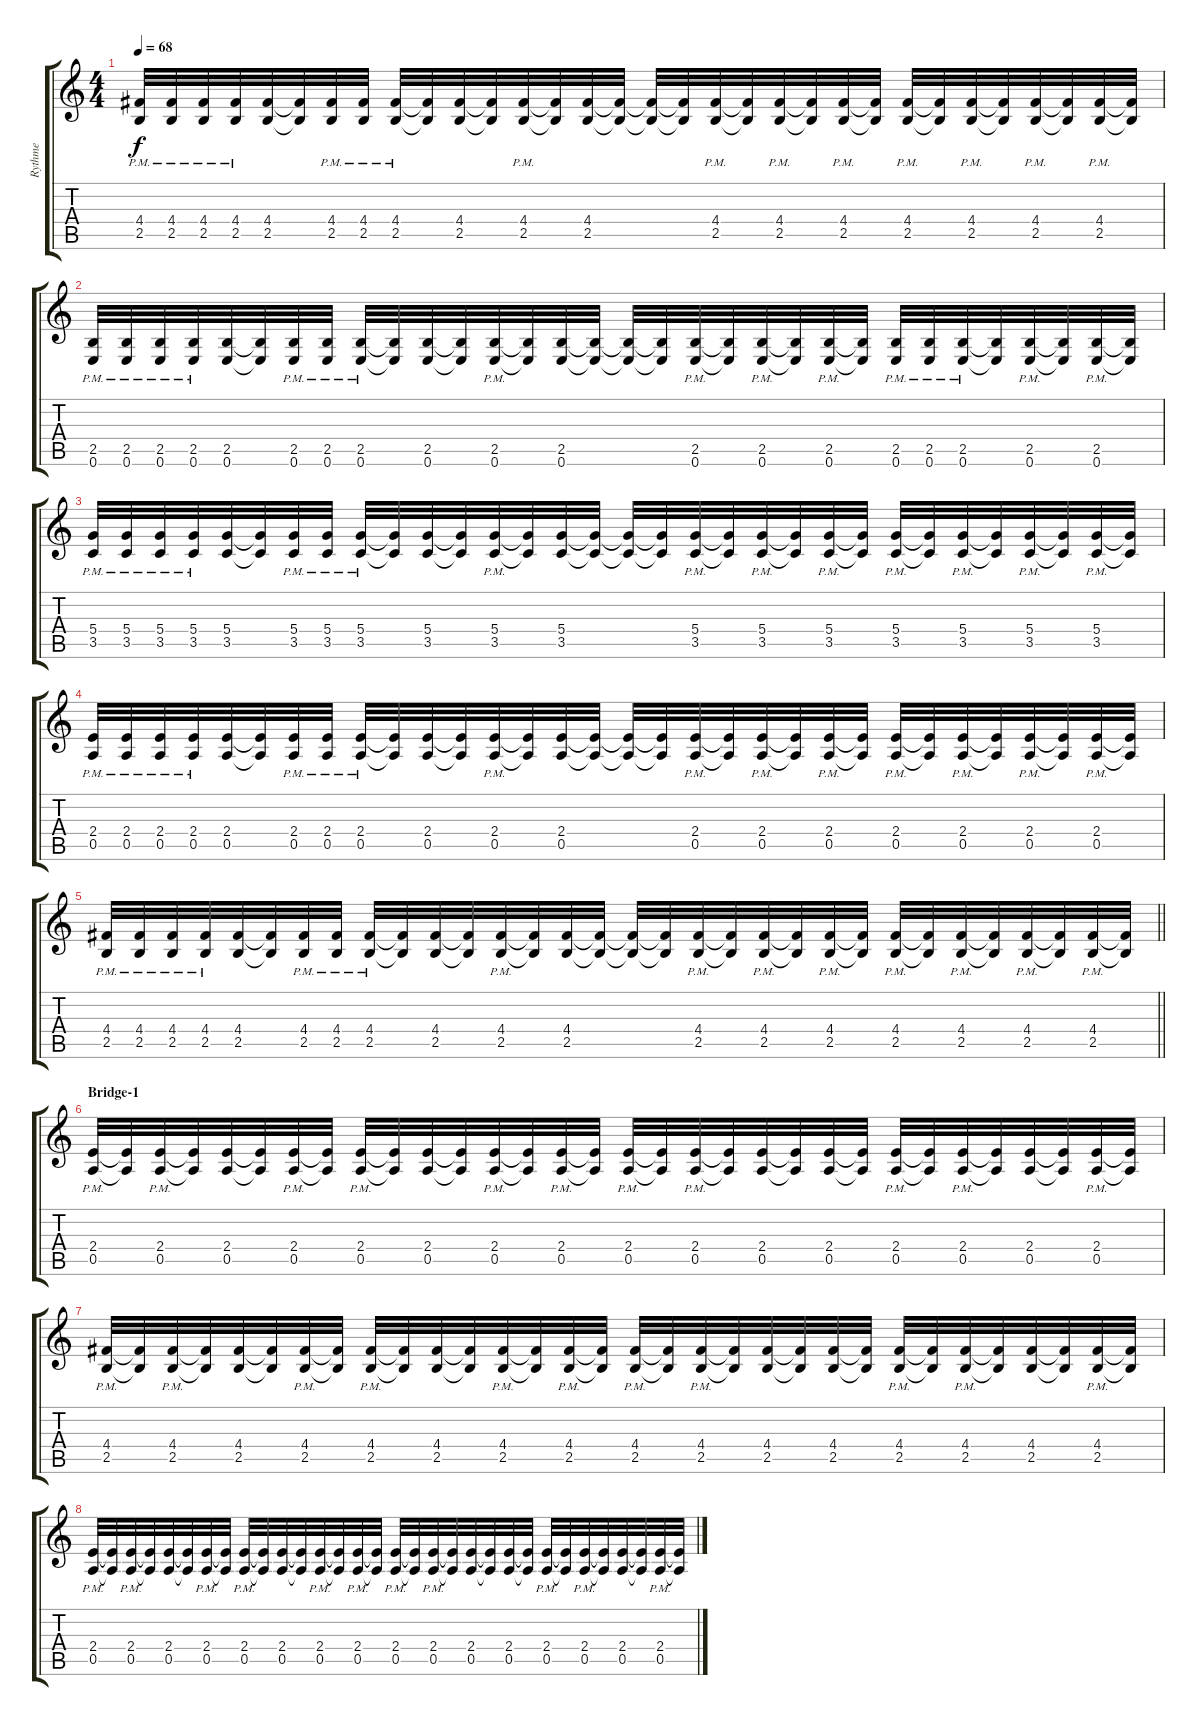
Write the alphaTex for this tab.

\track ("Rythme" "Rythme") {instrument distortionguitar}
\staff {score tabs}
\tuning (E4 B3 G3 D3 A2 E2) {hide}
\ts (4 4)
\tempo 68
\clef g2
\ks c
(4.4{pm} 2.5{pm}).32{dy f} (4.4{pm} 2.5{pm}).32 (4.4{pm} 2.5{pm}).32 (4.4{pm} 2.5{pm}).32 (4.4 2.5).32 (4.4{t} 2.5{t}).32 (4.4{pm} 2.5{pm}).32 (4.4{pm} 2.5{pm}).32 (4.4{pm} 2.5{pm}).32 (4.4{t} 2.5{t}).32 (4.4 2.5).32 (4.4{t} 2.5{t}).32 (4.4{pm} 2.5{pm}).32 (4.4{t} 2.5{t}).32 (4.4 2.5).32 (4.4{t} 2.5{t}).32 (4.4{t} 2.5{t}).32 (4.4{t} 2.5{t}).32 (4.4{pm} 2.5{pm}).32 (4.4{t} 2.5{t}).32 (4.4{pm} 2.5{pm}).32 (4.4{t} 2.5{t}).32 (4.4{pm} 2.5{pm}).32 (4.4{t} 2.5{t}).32 (4.4{pm} 2.5{pm}).32 (4.4{t} 2.5{t}).32 (4.4{pm} 2.5{pm}).32 (4.4{t} 2.5{t}).32 (4.4{pm} 2.5{pm}).32 (4.4{t} 2.5{t}).32 (4.4{pm} 2.5{pm}).32 (4.4{t} 2.5{t}).32 |
(2.5{pm} 0.6{pm}).32 (2.5{pm} 0.6{pm}).32 (2.5{pm} 0.6{pm}).32 (2.5{pm} 0.6{pm}).32 (2.5 0.6).32 (2.5{t} 0.6{t}).32 (2.5{pm} 0.6{pm}).32 (2.5{pm} 0.6{pm}).32 (2.5{pm} 0.6{pm}).32 (2.5{t} 0.6{t}).32 (2.5 0.6).32 (2.5{t} 0.6{t}).32 (2.5{pm} 0.6{pm}).32 (2.5{t} 0.6{t}).32 (2.5 0.6).32 (2.5{t} 0.6{t}).32 (2.5{t} 0.6{t}).32 (2.5{t} 0.6{t}).32 (2.5{pm} 0.6{pm}).32 (2.5{t} 0.6{t}).32 (2.5{pm} 0.6{pm}).32 (2.5{t} 0.6{t}).32 (2.5{pm} 0.6{pm}).32 (2.5{t} 0.6{t}).32 (2.5{pm} 0.6{pm}).32 (2.5{pm} 0.6{pm}).32 (2.5{pm} 0.6{pm}).32 (2.5{t} 0.6{t}).32 (2.5{pm} 0.6{pm}).32 (2.5{t} 0.6{t}).32 (2.5{pm} 0.6{pm}).32 (2.5{t} 0.6{t}).32 |
(5.4{pm} 3.5{pm}).32 (5.4{pm} 3.5{pm}).32 (5.4{pm} 3.5{pm}).32 (5.4{pm} 3.5{pm}).32 (5.4 3.5).32 (5.4{t} 3.5{t}).32 (5.4{pm} 3.5{pm}).32 (5.4{pm} 3.5{pm}).32 (5.4{pm} 3.5{pm}).32 (5.4{t} 3.5{t}).32 (5.4 3.5).32 (5.4{t} 3.5{t}).32 (5.4{pm} 3.5{pm}).32 (5.4{t} 3.5{t}).32 (5.4 3.5).32 (5.4{t} 3.5{t}).32 (5.4{t} 3.5{t}).32 (5.4{t} 3.5{t}).32 (5.4{pm} 3.5{pm}).32 (5.4{t} 3.5{t}).32 (5.4{pm} 3.5{pm}).32 (5.4{t} 3.5{t}).32 (5.4{pm} 3.5{pm}).32 (5.4{t} 3.5{t}).32 (5.4{pm} 3.5{pm}).32 (5.4{t} 3.5{t}).32 (5.4{pm} 3.5{pm}).32 (5.4{t} 3.5{t}).32 (5.4{pm} 3.5{pm}).32 (5.4{t} 3.5{t}).32 (5.4{pm} 3.5{pm}).32 (5.4{t} 3.5{t}).32 |
(2.4{pm} 0.5{pm}).32 (2.4{pm} 0.5{pm}).32 (2.4{pm} 0.5{pm}).32 (2.4{pm} 0.5{pm}).32 (2.4 0.5).32 (2.4{t} 0.5{t}).32 (2.4{pm} 0.5{pm}).32 (2.4{pm} 0.5{pm}).32 (2.4{pm} 0.5{pm}).32 (2.4{t} 0.5{t}).32 (2.4 0.5).32 (2.4{t} 0.5{t}).32 (2.4{pm} 0.5{pm}).32 (2.4{t} 0.5{t}).32 (2.4 0.5).32 (2.4{t} 0.5{t}).32 (2.4{t} 0.5{t}).32 (2.4{t} 0.5{t}).32 (2.4{pm} 0.5{pm}).32 (2.4{t} 0.5{t}).32 (2.4{pm} 0.5{pm}).32 (2.4{t} 0.5{t}).32 (2.4{pm} 0.5{pm}).32 (2.4{t} 0.5{t}).32 (2.4{pm} 0.5{pm}).32 (2.4{t} 0.5{t}).32 (2.4{pm} 0.5{pm}).32 (2.4{t} 0.5{t}).32 (2.4{pm} 0.5{pm}).32 (2.4{t} 0.5{t}).32 (2.4{pm} 0.5{pm}).32 (2.4{t} 0.5{t}).32 |
\barLineRight lightlight
(4.4{pm} 2.5{pm}).32 (4.4{pm} 2.5{pm}).32 (4.4{pm} 2.5{pm}).32 (4.4{pm} 2.5{pm}).32 (4.4 2.5).32 (4.4{t} 2.5{t}).32 (4.4{pm} 2.5{pm}).32 (4.4{pm} 2.5{pm}).32 (4.4{pm} 2.5{pm}).32 (4.4{t} 2.5{t}).32 (4.4 2.5).32 (4.4{t} 2.5{t}).32 (4.4{pm} 2.5{pm}).32 (4.4{t} 2.5{t}).32 (4.4 2.5).32 (4.4{t} 2.5{t}).32 (4.4{t} 2.5{t}).32 (4.4{t} 2.5{t}).32 (4.4{pm} 2.5{pm}).32 (4.4{t} 2.5{t}).32 (4.4{pm} 2.5{pm}).32 (4.4{t} 2.5{t}).32 (4.4{pm} 2.5{pm}).32 (4.4{t} 2.5{t}).32 (4.4{pm} 2.5{pm}).32 (4.4{t} 2.5{t}).32 (4.4{pm} 2.5{pm}).32 (4.4{t} 2.5{t}).32 (4.4{pm} 2.5{pm}).32 (4.4{t} 2.5{t}).32 (4.4{pm} 2.5{pm}).32 (4.4{t} 2.5{t}).32 |
\section ("" "Bridge-1")
(2.4{pm} 0.5{pm}).32 (2.4{t} 0.5{t}).32 (2.4{pm} 0.5{pm}).32 (2.4{t} 0.5{t}).32 (2.4 0.5).32 (2.4{t} 0.5{t}).32 (2.4{pm} 0.5{pm}).32 (2.4{t} 0.5{t}).32 (2.4{pm} 0.5{pm}).32 (2.4{t} 0.5{t}).32 (2.4 0.5).32 (2.4{t} 0.5{t}).32 (2.4{pm} 0.5{pm}).32 (2.4{t} 0.5{t}).32 (2.4{pm} 0.5{pm}).32 (2.4{t} 0.5{t}).32 (2.4{pm} 0.5{pm}).32 (2.4{t} 0.5{t}).32 (2.4{pm} 0.5{pm}).32 (2.4{t} 0.5{t}).32 (2.4 0.5).32 (2.4{t} 0.5{t}).32 (2.4 0.5).32 (2.4{t} 0.5{t}).32 (2.4{pm} 0.5{pm}).32 (2.4{t} 0.5{t}).32 (2.4{pm} 0.5{pm}).32 (2.4{t} 0.5{t}).32 (2.4 0.5).32 (2.4{t} 0.5{t}).32 (2.4{pm} 0.5{pm}).32 (2.4{t} 0.5{t}).32 |
(4.4{pm} 2.5{pm}).32 (4.4{t} 2.5{t}).32 (4.4{pm} 2.5{pm}).32 (4.4{t} 2.5{t}).32 (4.4 2.5).32 (4.4{t} 2.5{t}).32 (4.4{pm} 2.5{pm}).32 (4.4{t} 2.5{t}).32 (4.4{pm} 2.5{pm}).32 (4.4{t} 2.5{t}).32 (4.4 2.5).32 (4.4{t} 2.5{t}).32 (4.4{pm} 2.5{pm}).32 (4.4{t} 2.5{t}).32 (4.4{pm} 2.5{pm}).32 (4.4{t} 2.5{t}).32 (4.4{pm} 2.5{pm}).32 (4.4{t} 2.5{t}).32 (4.4{pm} 2.5{pm}).32 (4.4{t} 2.5{t}).32 (4.4 2.5).32 (4.4{t} 2.5{t}).32 (4.4 2.5).32 (4.4{t} 2.5{t}).32 (4.4{pm} 2.5{pm}).32 (4.4{t} 2.5{t}).32 (4.4{pm} 2.5{pm}).32 (4.4{t} 2.5{t}).32 (4.4 2.5).32 (4.4{t} 2.5{t}).32 (4.4{pm} 2.5{pm}).32 (4.4{t} 2.5{t}).32 |
(2.4{pm} 0.5{pm}).32 (2.4{t} 0.5{t}).32 (2.4{pm} 0.5{pm}).32 (2.4{t} 0.5{t}).32 (2.4 0.5).32 (2.4{t} 0.5{t}).32 (2.4{pm} 0.5{pm}).32 (2.4{t} 0.5{t}).32 (2.4{pm} 0.5{pm}).32 (2.4{t} 0.5{t}).32 (2.4 0.5).32 (2.4{t} 0.5{t}).32 (2.4{pm} 0.5{pm}).32 (2.4{t} 0.5{t}).32 (2.4{pm} 0.5{pm}).32 (2.4{t} 0.5{t}).32 (2.4{pm} 0.5{pm}).32 (2.4{t} 0.5{t}).32 (2.4{pm} 0.5{pm}).32 (2.4{t} 0.5{t}).32 (2.4 0.5).32 (2.4{t} 0.5{t}).32 (2.4 0.5).32 (2.4{t} 0.5{t}).32 (2.4{pm} 0.5{pm}).32 (2.4{t} 0.5{t}).32 (2.4{pm} 0.5{pm}).32 (2.4{t} 0.5{t}).32 (2.4 0.5).32 (2.4{t} 0.5{t}).32 (2.4{pm} 0.5{pm}).32 (2.4{t} 0.5{t}).32
